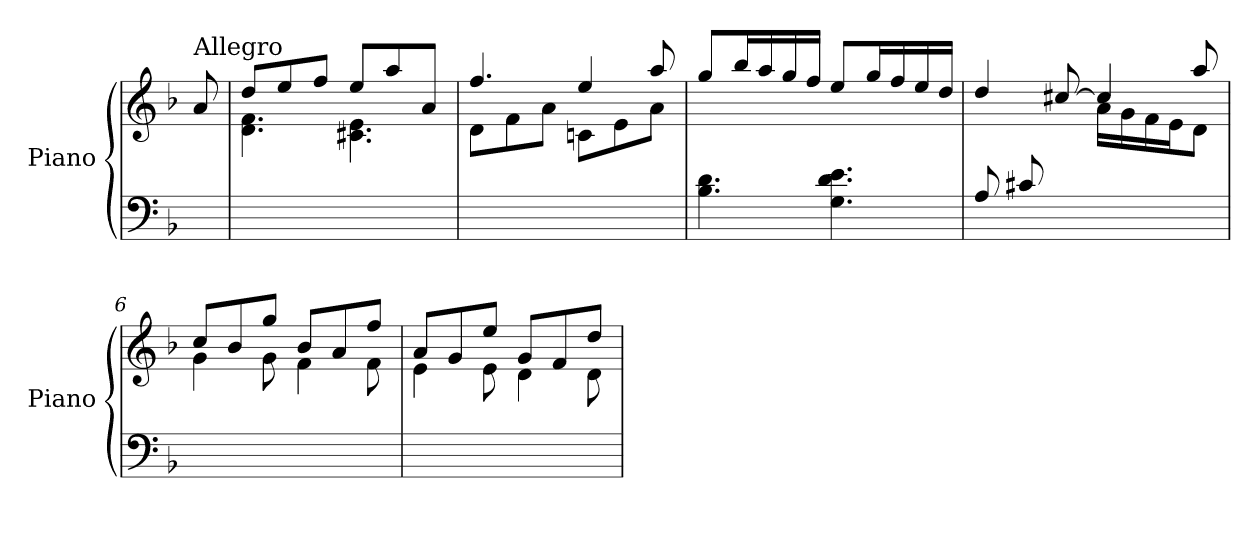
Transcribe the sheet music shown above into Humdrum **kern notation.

**kern	**kern
*part1	*part1
*staff2	*staff1
*I"Piano	*
*I'Piano	*
*clefF4	*clefG2
*k[b-]	*k[b-]
=1	=1
!	!LO:TX:a:t=Allegro
8ryy	(>8a/
=2	=2
*	*^
2.ryy	8dd/L	4.d\ 4.f\
.	8ee/	.
.	8ff/J	.
.	8ee/L	4.c#X\ 4.e\
.	8aa/	.
.	8a/J	.
=3	=3	=3
2.ryy	4.ff/	8d\L
.	.	8f\
.	.	8a\J
.	4ee/	8cn\L
.	.	8e\
.	8aa/	8a\J
*	*v	*v
=4	=4
4.B-\ 4.d\	8gg/L
.	16bb-/L
.	16aa/
.	16gg/
.	16ff/JJ
4.G\ 4.d\ 4.e\	8ee/L
.	16gg/L
.	16ff/
.	16ee/
.	16dd/JJ
=5	=5
*	*^
8A/L	4dd/	4ryy
8c#X/	.	.
2ryy	[>8cc#X/	8e\J
.	4cc#/]	16a\LL
.	.	16g\
.	.	16f\
.	.	16e\J
.	8aa/	8d\J
!!LO:LB:g=z	!!
=6	=6	=6
2.ryy	8cc/L	4g\
.	8b-/	.
.	8gg/J	8g\
.	8b-/L	4f\
.	8a/	.
.	8ff/J	8f\
=7	=7	=7
2.ryy	8a/L	4e\
.	8g/	.
.	8ee/J	8e\
.	8g/L	4d\
.	8f/	.
.	8dd/J	8d\
*	*v	*v
=	=
*-	*-
